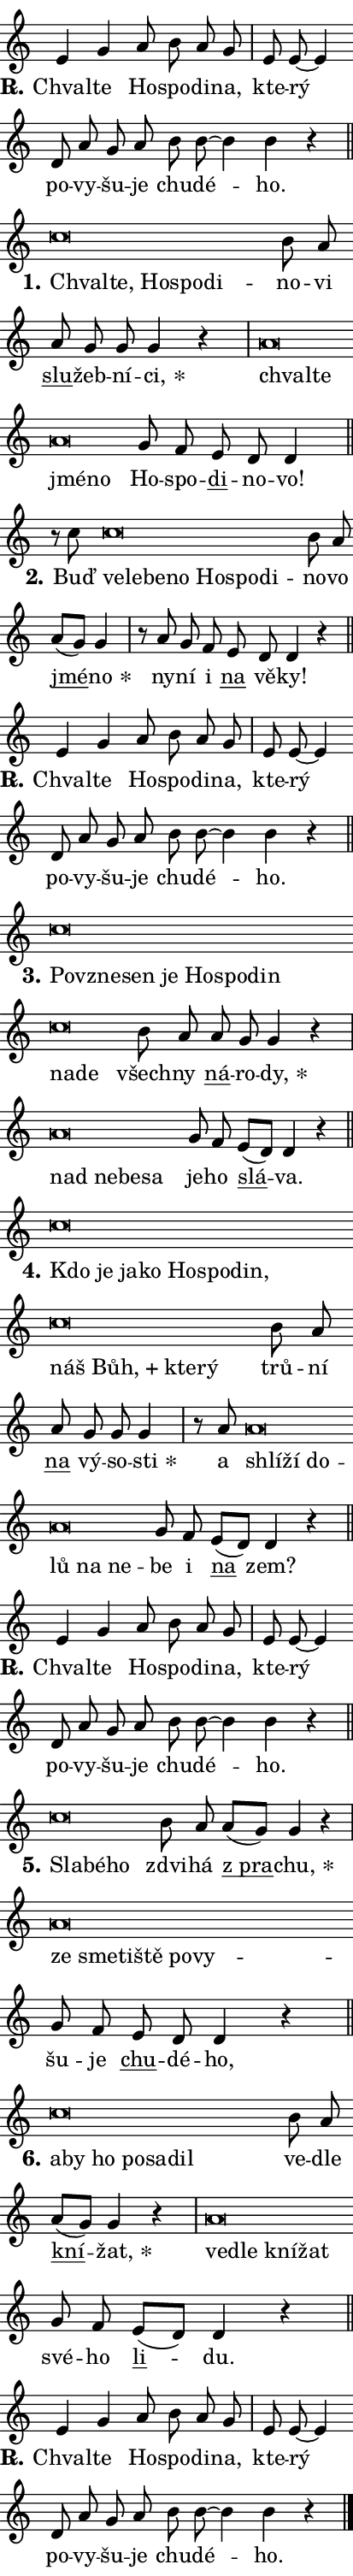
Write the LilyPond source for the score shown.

\version "2.22.1"
\header { tagline = "" }
\paper {
  indent = 0\cm
  top-margin = 0\cm
  right-margin = 0\cm
  bottom-margin = 0\cm
  left-margin = 0\cm
  paper-width = 7\cm
  page-breaking = #ly:one-page-breaking
  system-system-spacing.basic-distance = #11
  score-system-spacing.basic-distance = #11.3
  ragged-last = ##f
}


%% Author: Thomas Morley
%% https://lists.gnu.org/archive/html/lilypond-user/2020-05/msg00002.html
#(define (line-position grob)
"Returns position of @var[grob} in current system:
   @code{'start}, if at first time-step
   @code{'end}, if at last time-step
   @code{'middle} otherwise
"
  (let* ((col (ly:item-get-column grob))
         (ln (ly:grob-object col 'left-neighbor))
         (rn (ly:grob-object col 'right-neighbor))
         (col-to-check-left (if (ly:grob? ln) ln col))
         (col-to-check-right (if (ly:grob? rn) rn col))
         (break-dir-left
           (and
             (ly:grob-property col-to-check-left 'non-musical #f)
             (ly:item-break-dir col-to-check-left)))
         (break-dir-right
           (and
             (ly:grob-property col-to-check-right 'non-musical #f)
             (ly:item-break-dir col-to-check-right))))
        (cond ((eqv? 1 break-dir-left) 'start)
              ((eqv? -1 break-dir-right) 'end)
              (else 'middle))))

#(define (tranparent-at-line-position vctor)
  (lambda (grob)
  "Relying on @code{line-position} select the relevant enry from @var{vctor}.
Used to determine transparency,"
    (case (line-position grob)
      ((end) (not (vector-ref vctor 0)))
      ((middle) (not (vector-ref vctor 1)))
      ((start) (not (vector-ref vctor 2))))))

noteHeadBreakVisibility =
#(define-music-function (break-visibility)(vector?)
"Makes @code{NoteHead}s transparent relying on @var{break-visibility}"
#{
  \override NoteHead.transparent =
    #(tranparent-at-line-position break-visibility)
#})

#(define delete-ledgers-for-transparent-note-heads
  (lambda (grob)
    "Reads whether a @code{NoteHead} is transparent.
If so this @code{NoteHead} is removed from @code{'note-heads} from
@var{grob}, which is supposed to be @code{LedgerLineSpanner}.
As a result ledgers are not printed for this @code{NoteHead}"
    (let* ((nhds-array (ly:grob-object grob 'note-heads))
           (nhds-list
             (if (ly:grob-array? nhds-array)
                 (ly:grob-array->list nhds-array)
                 '()))
           ;; Relies on the transparent-property being done before
           ;; Staff.LedgerLineSpanner.after-line-breaking is executed.
           ;; This is fragile ...
           (to-keep
             (remove
               (lambda (nhd)
                 (ly:grob-property nhd 'transparent #f))
               nhds-list)))
      ;; TODO find a better method to iterate over grob-arrays, similiar
      ;; to filter/remove etc for lists
      ;; For now rebuilt from scratch
      (set! (ly:grob-object grob 'note-heads)  '())
      (for-each
        (lambda (nhd)
          (ly:pointer-group-interface::add-grob grob 'note-heads nhd))
        to-keep))))

hideNotes = {
  \noteHeadBreakVisibility #begin-of-line-visible
}
unHideNotes = {
  \noteHeadBreakVisibility #all-visible
}

% work-around for resetting accidentals
% https://lilypond.org/doc/v2.23/Documentation/notation/displaying-rhythms#unmetered-music
cadenzaMeasure = {
  \cadenzaOff
  \partial 1024 s1024
  \cadenzaOn
}

#(define-markup-command (accent layout props text) (markup?)
  "Underline accented syllable"
  (interpret-markup layout props
    #{\markup \override #'(offset . 4.3) \underline { #text }#}))

responsum = \markup \concat {
  "R" \hspace #-1.05 \path #0.1 #'((moveto 0 0.07) (lineto 0.9 0.8)) \hspace #0.05 "."
}

\layout {
    \context {
        \Staff
        \remove "Time_signature_engraver"
        \override LedgerLineSpanner.after-line-breaking = #delete-ledgers-for-transparent-note-heads
    }
    \context {
        \Voice {
            \override NoteHead.output-attributes = #'((class . "notehead"))
            \override Hairpin.height = #0.55
        }
    }
    \context {
        \Lyrics {
            \override StanzaNumber.output-attributes = #'((class . "stanzanumber"))
            \override LyricSpace.minimum-distance = #0.9
            \override LyricText.font-name = #"TeX Gyre Schola"
            \override LyricText.font-size = 1
            \override StanzaNumber.font-name = #"TeX Gyre Schola Bold"
            \override StanzaNumber.font-size = 1
        }
    }
}

% magnetic-lyrics.ily
%
%   written by
%     Jean Abou Samra <jean@abou-samra.fr>
%     Werner Lemberg <wl@gnu.org>
%
%   adapted by
%     Jiri Hon <jiri.hon@gmail.com>
%
% Version 2022-Apr-15

% https://www.mail-archive.com/lilypond-user@gnu.org/msg149350.html

#(define (Left_hyphen_pointer_engraver context)
   "Collect syllable-hyphen-syllable occurrences in lyrics and store
them in properties.  This engraver only looks to the left.  For
example, if the lyrics input is @code{foo -- bar}, it does the
following.

@itemize @bullet
@item
Set the @code{text} property of the @code{LyricHyphen} grob between
@q{foo} and @q{bar} to @code{foo}.

@item
Set the @code{left-hyphen} property of the @code{LyricText} grob with
text @q{foo} to the @code{LyricHyphen} grob between @q{foo} and
@q{bar}.
@end itemize

Use this auxiliary engraver in combination with the
@code{lyric-@/text::@/apply-@/magnetic-@/offset!} hook."
   (let ((hyphen #f)
         (text #f))
     (make-engraver
      (acknowledgers
       ((lyric-syllable-interface engraver grob source-engraver)
        (set! text grob)))
      (end-acknowledgers
       ((lyric-hyphen-interface engraver grob source-engraver)
        ;(when (not (grob::has-interface grob 'lyric-space-interface))
          (set! hyphen grob)));)
      ((stop-translation-timestep engraver)
       (when (and text hyphen)
         (ly:grob-set-object! text 'left-hyphen hyphen))
       (set! text #f)
       (set! hyphen #f)))))

#(define (lyric-text::apply-magnetic-offset! grob)
   "If the space between two syllables is less than the value in
property @code{LyricText@/.details@/.squash-threshold}, move the right
syllable to the left so that it gets concatenated with the left
syllable.

Use this function as a hook for
@code{LyricText@/.after-@/line-@/breaking} if the
@code{Left_@/hyphen_@/pointer_@/engraver} is active."
   (let ((hyphen (ly:grob-object grob 'left-hyphen #f)))
     (when hyphen
       (let ((left-text (ly:spanner-bound hyphen LEFT)))
         (when (grob::has-interface left-text 'lyric-syllable-interface)
           (let* ((common (ly:grob-common-refpoint grob left-text X))
                  (this-x-ext (ly:grob-extent grob common X))
                  (left-x-ext
                   (begin
                     ;; Trigger magnetism for left-text.
                     (ly:grob-property left-text 'after-line-breaking)
                     (ly:grob-extent left-text common X)))
                  ;; `delta` is the gap width between two syllables.
                  (delta (- (interval-start this-x-ext)
                            (interval-end left-x-ext)))
                  (details (ly:grob-property grob 'details))
                  (threshold (assoc-get 'squash-threshold details 0.2)))
             (when (< delta threshold)
               (let* (;; We have to manipulate the input text so that
                      ;; ligatures crossing syllable boundaries are not
                      ;; disabled.  For languages based on the Latin
                      ;; script this is essentially a beautification.
                      ;; However, for non-Western scripts it can be a
                      ;; necessity.
                      (lt (ly:grob-property left-text 'text))
                      (rt (ly:grob-property grob 'text))
                      (is-space (grob::has-interface hyphen 'lyric-space-interface))
                      (space (if is-space " " ""))
                      (space-markup (grob-interpret-markup grob " "))
                      (space-size (interval-length (ly:stencil-extent space-markup X)))
                      (extra-delta (if is-space space-size 0))
                      ;; Append new syllable.
                      (ltrt-space (if (and (string? lt) (string? rt))
                                (string-append lt space rt)
                                (make-concat-markup (list lt space rt))))
                      ;; Right-align `ltrt` to the right side.
                      (ltrt-space-markup (grob-interpret-markup
                               grob
                               (make-translate-markup
                                (cons (interval-length this-x-ext) 0)
                                (make-right-align-markup ltrt-space)))))
                 (begin
                   ;; Don't print `left-text`.
                   (ly:grob-set-property! left-text 'stencil #f)
                   ;; Set text and stencil (which holds all collected
                   ;; syllables so far) and shift it to the left.
                   (ly:grob-set-property! grob 'text ltrt-space)
                   (ly:grob-set-property! grob 'stencil ltrt-space-markup)
                   (ly:grob-translate-axis! grob (- (- delta extra-delta)) X))))))))))


#(define (lyric-hyphen::displace-bounds-first grob)
   ;; Make very sure this callback isn't triggered too early.
   (let ((left (ly:spanner-bound grob LEFT))
         (right (ly:spanner-bound grob RIGHT)))
     (ly:grob-property left 'after-line-breaking)
     (ly:grob-property right 'after-line-breaking)
     (ly:lyric-hyphen::print grob)))

squashThreshold = #0.4

\layout {
  \context {
    \Lyrics
    \consists #Left_hyphen_pointer_engraver
    \override LyricText.after-line-breaking =
      #lyric-text::apply-magnetic-offset!
    \override LyricHyphen.stencil = #lyric-hyphen::displace-bounds-first
    \override LyricText.details.squash-threshold = \squashThreshold
    \override LyricHyphen.minimum-distance = 0
    \override LyricHyphen.minimum-length = \squashThreshold
  }
}

squash = \override LyricText.details.squash-threshold = 9999
unSquash = \override LyricText.details.squash-threshold = \squashThreshold

left = \override LyricText.self-alignment-X = #LEFT
unLeft = \revert LyricText.self-alignment-X

starOffset = #(lambda (grob) 
                (let ((x_offset (ly:self-alignment-interface::aligned-on-x-parent grob)))
                  (if (= x_offset 0) 0 (+ x_offset 1.2))))

star = #(define-music-function (syllable)(string?)
"Append star separator at the end of a syllable"
#{
  \once \override LyricText.X-offset = #starOffset
  \lyricmode { \markup {
    #syllable
    \override #'((font-name . "TeX Gyre Schola Bold")) \hspace #0.2 \lower #0.65 \larger "*"
  } }
#})

starAccent = #(define-music-function (syllable)(string?)
"Append star separator at the end of a syllable and make accent"
#{
  \once \override LyricText.X-offset = #starOffset
  \lyricmode { \markup {
    \accent #syllable
    \override #'((font-name . "TeX Gyre Schola Bold")) \hspace #0.2 \lower #0.65 \larger "*"
  } }
#})

breath = #(define-music-function (syllable)(string?)
"Append breathing indicator at the end of a syllable"
#{
  \lyricmode { \markup { #syllable "+" } }
#})

optionalBreath = #(define-music-function (syllable)(string?)
"Append optional breathing indicator at the end of a syllable"
#{
  \lyricmode { \markup { #syllable "(+)" } }
#})


\score {
    <<
        \new Voice = "melody" { \cadenzaOn \key c \major \relative { e'4 g a8 b a g \cadenzaMeasure \bar "|" e e~ e4 \bar "" d8 a' g a \bar "" b b~ b4 b r \cadenzaMeasure \bar "||" \break } }
        \new Lyrics \lyricsto "melody" { \lyricmode { \set stanza = \responsum
Chval -- te Ho -- spo -- di -- na, kte -- rý po -- vy -- šu -- je chu -- dé -- ho. } }
    >>
    \layout {}
}

\score {
    <<
        \new Voice = "melody" { \cadenzaOn \key c \major \relative { c''\breve*1/16 \hideNotes \breve*1/16 \bar "" \breve*1/16 \bar "" \breve*1/16 \breve*1/16 \bar "" \unHideNotes b8 a \bar "" a g g g4 r \cadenzaMeasure \bar "|" a\breve*1/16 \hideNotes \breve*1/16 \bar "" \breve*1/16 \breve*1/16 \bar "" \unHideNotes g8 f \bar "" e d d4 \cadenzaMeasure \bar "||" \break } }
        \new Lyrics \lyricsto "melody" { \lyricmode { \set stanza = "1."
\left Chval -- \squash te, Ho -- spo -- di -- \unLeft \unSquash no -- vi \markup \accent slu -- žeb -- ní -- \star ci, \left chval -- \squash te jmé -- no \unLeft \unSquash Ho -- spo -- \markup \accent di -- no -- vo! } }
    >>
    \layout {}
}

\score {
    <<
        \new Voice = "melody" { \cadenzaOn \key c \major \relative { r8 c''8 c\breve*1/16 \hideNotes \breve*1/16 \bar "" \breve*1/16 \bar "" \breve*1/16 \bar "" \breve*1/16 \bar "" \breve*1/16 \breve*1/16 \bar "" \unHideNotes b8 a \bar "" a[( g)] g4 \cadenzaMeasure \bar "|" r8 a g8 f \bar "" e d d4 r \cadenzaMeasure \bar "||" \break } }
        \new Lyrics \lyricsto "melody" { \lyricmode { \set stanza = "2."
Buď \left ve -- \squash le -- be -- no Ho -- spo -- di -- \unLeft \unSquash no -- vo \markup \accent jmé -- \star no ny -- ní i \markup \accent na vě -- ky! } }
    >>
    \layout {}
}

\score {
    <<
        \new Voice = "melody" { \cadenzaOn \key c \major \relative { e'4 g a8 b a g \cadenzaMeasure \bar "|" e e~ e4 \bar "" d8 a' g a \bar "" b b~ b4 b r \cadenzaMeasure \bar "||" \break } }
        \new Lyrics \lyricsto "melody" { \lyricmode { \set stanza = \responsum
Chval -- te Ho -- spo -- di -- na, kte -- rý po -- vy -- šu -- je chu -- dé -- ho. } }
    >>
    \layout {}
}

\score {
    <<
        \new Voice = "melody" { \cadenzaOn \key c \major \relative { c''\breve*1/16 \hideNotes \breve*1/16 \bar "" \breve*1/16 \bar "" \breve*1/16 \bar "" \breve*1/16 \bar "" \breve*1/16 \bar "" \breve*1/16 \bar "" \breve*1/16 \breve*1/16 \bar "" \unHideNotes b8 a \bar "" a g g4 r \cadenzaMeasure \bar "|" a\breve*1/16 \hideNotes \breve*1/16 \bar "" \breve*1/16 \breve*1/16 \bar "" \unHideNotes g8 f \bar "" e[( d)] d4 r \cadenzaMeasure \bar "||" \break } }
        \new Lyrics \lyricsto "melody" { \lyricmode { \set stanza = "3."
\left Po -- \squash vzne -- sen je Ho -- spo -- din na -- de \unLeft \unSquash všech -- ny \markup \accent ná -- ro -- \star dy, \left nad \squash ne -- be -- sa \unLeft \unSquash je -- ho \markup \accent slá -- va. } }
    >>
    \layout {}
}

\score {
    <<
        \new Voice = "melody" { \cadenzaOn \key c \major \relative { c''\breve*1/16 \hideNotes \breve*1/16 \bar "" \breve*1/16 \bar "" \breve*1/16 \bar "" \breve*1/16 \bar "" \breve*1/16 \bar "" \breve*1/16 \bar "" \breve*1/16 \bar "" \breve*1/16 \bar "" \breve*1/16 \breve*1/16 \bar "" \unHideNotes b8 a \bar "" a g g g4 \cadenzaMeasure \bar "|" r8 a8 a\breve*1/16 \hideNotes \breve*1/16 \bar "" \breve*1/16 \bar "" \breve*1/16 \bar "" \breve*1/16 \breve*1/16 \bar "" \unHideNotes g8 f \bar "" e[( d)] d4 r \cadenzaMeasure \bar "||" \break } }
        \new Lyrics \lyricsto "melody" { \lyricmode { \set stanza = "4."
\left Kdo \squash je ja -- ko Ho -- spo -- din, náš \breath "Bůh," kte -- rý \unLeft \unSquash trů -- ní \markup \accent na vý -- so -- \star sti a \left shlí -- \squash ží do -- lů na ne -- \unLeft \unSquash be i \markup \accent na zem? } }
    >>
    \layout {}
}

\score {
    <<
        \new Voice = "melody" { \cadenzaOn \key c \major \relative { e'4 g a8 b a g \cadenzaMeasure \bar "|" e e~ e4 \bar "" d8 a' g a \bar "" b b~ b4 b r \cadenzaMeasure \bar "||" \break } }
        \new Lyrics \lyricsto "melody" { \lyricmode { \set stanza = \responsum
Chval -- te Ho -- spo -- di -- na, kte -- rý po -- vy -- šu -- je chu -- dé -- ho. } }
    >>
    \layout {}
}

\score {
    <<
        \new Voice = "melody" { \cadenzaOn \key c \major \relative { c''\breve*1/16 \hideNotes \breve*1/16 \breve*1/16 \bar "" \unHideNotes b8 a \bar "" a[( g)] g4 r \cadenzaMeasure \bar "|" a\breve*1/16 \hideNotes \breve*1/16 \bar "" \breve*1/16 \bar "" \breve*1/16 \bar "" \breve*1/16 \breve*1/16 \bar "" \unHideNotes g8 f \bar "" e d d4 r \cadenzaMeasure \bar "||" \break } }
        \new Lyrics \lyricsto "melody" { \lyricmode { \set stanza = "5."
\left Sla -- \squash bé -- ho \unLeft \unSquash zdvi -- há \markup \accent "z pra" -- \star chu, \left ze \squash sme -- ti -- ště po -- vy -- \unLeft \unSquash šu -- je \markup \accent chu -- dé -- ho, } }
    >>
    \layout {}
}

\score {
    <<
        \new Voice = "melody" { \cadenzaOn \key c \major \relative { c''\breve*1/16 \hideNotes \breve*1/16 \bar "" \breve*1/16 \bar "" \breve*1/16 \bar "" \breve*1/16 \breve*1/16 \bar "" \unHideNotes b8 a \bar "" a[( g)] g4 r \cadenzaMeasure \bar "|" a\breve*1/16 \hideNotes \breve*1/16 \bar "" \breve*1/16 \breve*1/16 \bar "" \unHideNotes g8 f \bar "" e[( d)] d4 r \cadenzaMeasure \bar "||" \break } }
        \new Lyrics \lyricsto "melody" { \lyricmode { \set stanza = "6."
\left a -- \squash by ho po -- sa -- dil \unLeft \unSquash ve -- dle \markup \accent kní -- \star žat, \left ve -- \squash dle kní -- žat \unLeft \unSquash své -- ho \markup \accent li -- du. } }
    >>
    \layout {}
}

\score {
    <<
        \new Voice = "melody" { \cadenzaOn \key c \major \relative { e'4 g a8 b a g \cadenzaMeasure \bar "|" e e~ e4 \bar "" d8 a' g a \bar "" b b~ b4 b r \cadenzaMeasure \bar "||" \break } \bar "|." }
        \new Lyrics \lyricsto "melody" { \lyricmode { \set stanza = \responsum
Chval -- te Ho -- spo -- di -- na, kte -- rý po -- vy -- šu -- je chu -- dé -- ho. } }
    >>
    \layout {}
}
